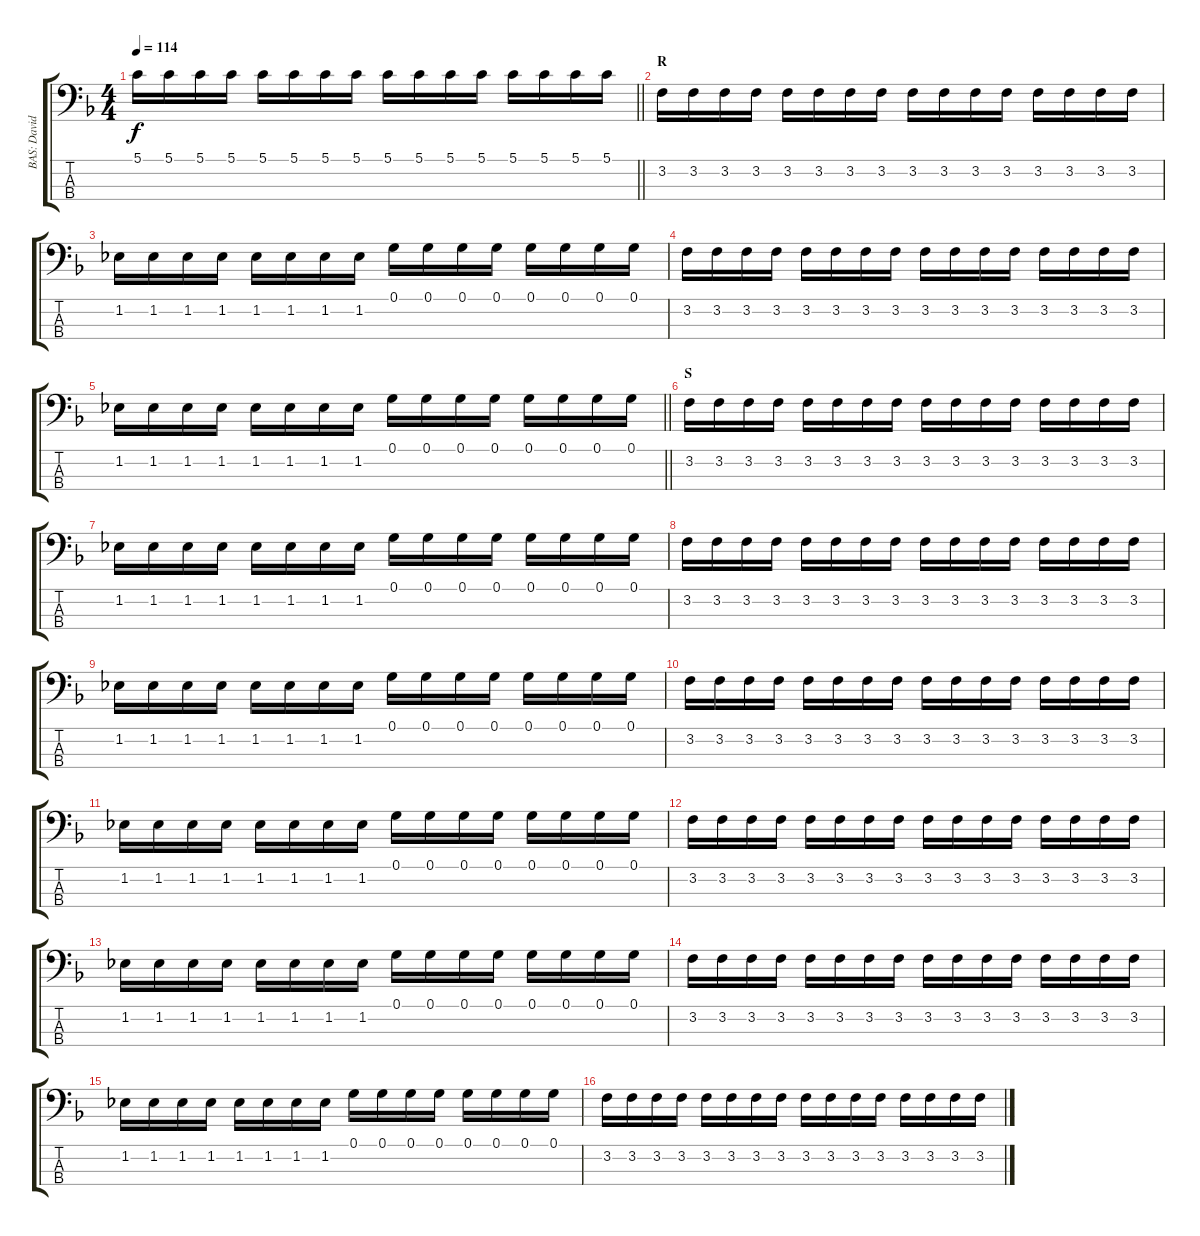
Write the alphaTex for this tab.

\track ("BAS: David Williams" "BAS: David") {instrument synthbass1}
\staff {score tabs}
\tuning (G2 D2 A1 E1) {hide}
\ts (4 4)
\tempo 114
\clef f4
\barLineRight lightlight
\ks f
5.1.16{dy f} 5.1.16 5.1.16 5.1.16 5.1.16 5.1.16 5.1.16 5.1.16 5.1.16 5.1.16 5.1.16 5.1.16 5.1.16 5.1.16 5.1.16 5.1.16 |
\section ("" "R")
3.2.16 3.2.16 3.2.16 3.2.16 3.2.16 3.2.16 3.2.16 3.2.16 3.2.16 3.2.16 3.2.16 3.2.16 3.2.16 3.2.16 3.2.16 3.2.16 |
1.2.16 1.2.16 1.2.16 1.2.16 1.2.16 1.2.16 1.2.16 1.2.16 0.1.16 0.1.16 0.1.16 0.1.16 0.1.16 0.1.16 0.1.16 0.1.16 |
3.2.16 3.2.16 3.2.16 3.2.16 3.2.16 3.2.16 3.2.16 3.2.16 3.2.16 3.2.16 3.2.16 3.2.16 3.2.16 3.2.16 3.2.16 3.2.16 |
\barLineRight lightlight
1.2.16 1.2.16 1.2.16 1.2.16 1.2.16 1.2.16 1.2.16 1.2.16 0.1.16 0.1.16 0.1.16 0.1.16 0.1.16 0.1.16 0.1.16 0.1.16 |
\section ("" "S")
3.2.16 3.2.16 3.2.16 3.2.16 3.2.16 3.2.16 3.2.16 3.2.16 3.2.16 3.2.16 3.2.16 3.2.16 3.2.16 3.2.16 3.2.16 3.2.16 |
1.2.16 1.2.16 1.2.16 1.2.16 1.2.16 1.2.16 1.2.16 1.2.16 0.1.16 0.1.16 0.1.16 0.1.16 0.1.16 0.1.16 0.1.16 0.1.16 |
3.2.16 3.2.16 3.2.16 3.2.16 3.2.16 3.2.16 3.2.16 3.2.16 3.2.16 3.2.16 3.2.16 3.2.16 3.2.16 3.2.16 3.2.16 3.2.16 |
1.2.16 1.2.16 1.2.16 1.2.16 1.2.16 1.2.16 1.2.16 1.2.16 0.1.16 0.1.16 0.1.16 0.1.16 0.1.16 0.1.16 0.1.16 0.1.16 |
3.2.16 3.2.16 3.2.16 3.2.16 3.2.16 3.2.16 3.2.16 3.2.16 3.2.16 3.2.16 3.2.16 3.2.16 3.2.16 3.2.16 3.2.16 3.2.16 |
1.2.16 1.2.16 1.2.16 1.2.16 1.2.16 1.2.16 1.2.16 1.2.16 0.1.16 0.1.16 0.1.16 0.1.16 0.1.16 0.1.16 0.1.16 0.1.16 |
3.2.16 3.2.16 3.2.16 3.2.16 3.2.16 3.2.16 3.2.16 3.2.16 3.2.16 3.2.16 3.2.16 3.2.16 3.2.16 3.2.16 3.2.16 3.2.16 |
1.2.16 1.2.16 1.2.16 1.2.16 1.2.16 1.2.16 1.2.16 1.2.16 0.1.16 0.1.16 0.1.16 0.1.16 0.1.16 0.1.16 0.1.16 0.1.16 |
3.2.16 3.2.16 3.2.16 3.2.16 3.2.16 3.2.16 3.2.16 3.2.16 3.2.16 3.2.16 3.2.16 3.2.16 3.2.16 3.2.16 3.2.16 3.2.16 |
1.2.16 1.2.16 1.2.16 1.2.16 1.2.16 1.2.16 1.2.16 1.2.16 0.1.16 0.1.16 0.1.16 0.1.16 0.1.16 0.1.16 0.1.16 0.1.16 |
3.2.16 3.2.16 3.2.16 3.2.16 3.2.16 3.2.16 3.2.16 3.2.16 3.2.16 3.2.16 3.2.16 3.2.16 3.2.16 3.2.16 3.2.16 3.2.16
